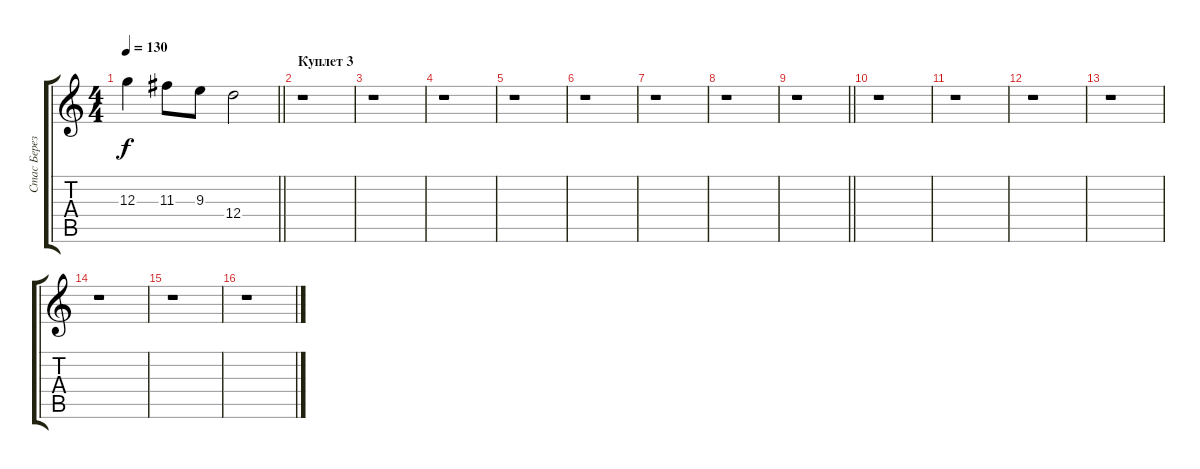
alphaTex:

\track ("Стас Березовский (соло-гитара)" "Стас Берез") {instrument electricguitarjazz}
\staff {score tabs}
\tuning (E4 B3 G3 D3 A2 E2) {hide}
\ts (4 4)
\tempo 130
\clef g2
\barLineRight lightlight
\ks c
12.3.4{dy f} 11.3.8 9.3.8 12.4.2 |
\section ("" "Куплет 3")
r.1 |
r.1 |
r.1 |
r.1 |
r.1 |
r.1 |
r.1 |
\barLineRight lightlight
r.1 |
r.1 |
r.1 |
r.1 |
r.1 |
r.1 |
r.1 |
r.1
